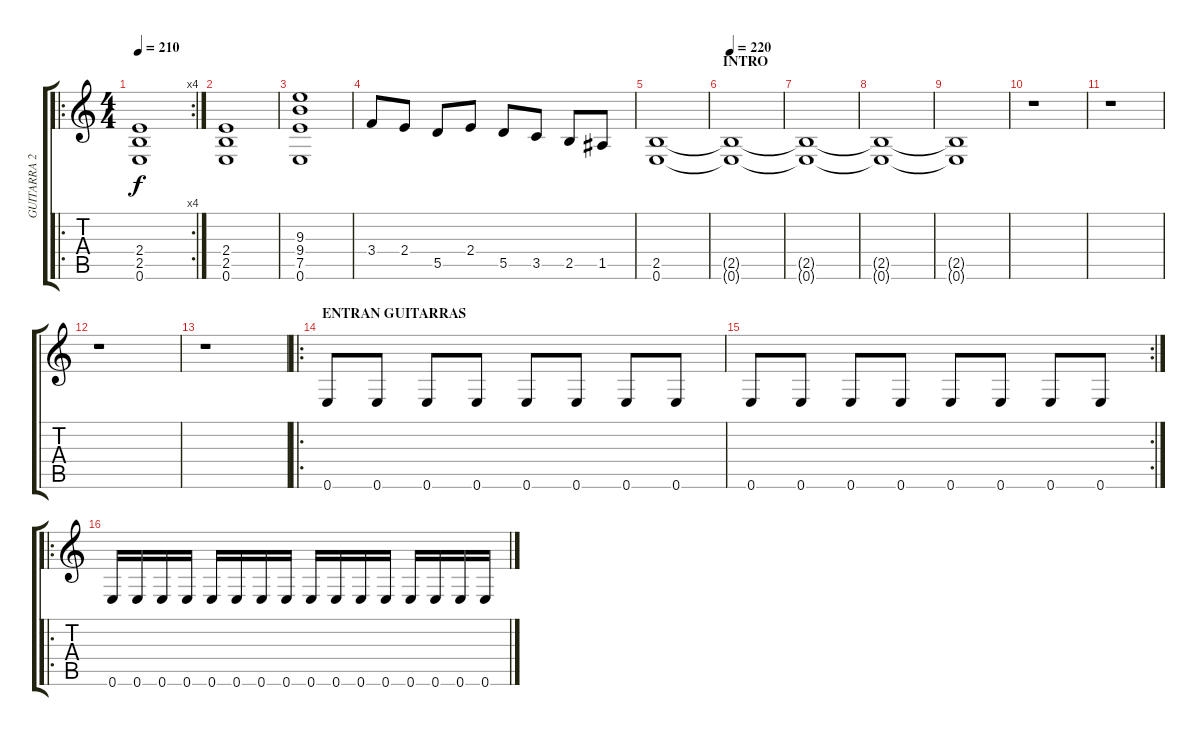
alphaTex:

\track ("GUITARRA 2" "GUITARRA 2") {instrument distortionguitar}
\staff {score tabs}
\tuning (E4 B3 G3 D3 A2 E2) {hide}
\ro
\rc 4
\ts (4 4)
\tempo 210
\clef g2
\ks c
(2.4 2.5 0.6).1{dy f instrument distortionguitar} |
(2.4 2.5 0.6).1 |
(9.3 9.4 7.5 0.6).1 |
3.4.8 2.4.8 5.5.8 2.4.8 5.5.8 3.5.8 2.5.8 1.5.8 |
(2.5 0.6).1 |
\section ("" "INTRO")
\tempo 220
(2.5{t} 0.6{t}).1 |
(2.5{t} 0.6{t}).1 |
(2.5{t} 0.6{t}).1 |
(2.5{t} 0.6{t}).1 |
r.1 |
r.1 |
r.1 |
r.1 |
\ro
\section ("" "ENTRAN GUITARRAS")
0.6.8{balance 8} 0.6.8 0.6.8 0.6.8 0.6.8 0.6.8 0.6.8 0.6.8 |
\rc 2
0.6.8 0.6.8 0.6.8 0.6.8 0.6.8 0.6.8 0.6.8 0.6.8 |
\ro
0.6.16 0.6.16 0.6.16 0.6.16 0.6.16 0.6.16 0.6.16 0.6.16 0.6.16 0.6.16 0.6.16 0.6.16 0.6.16 0.6.16 0.6.16 0.6.16
